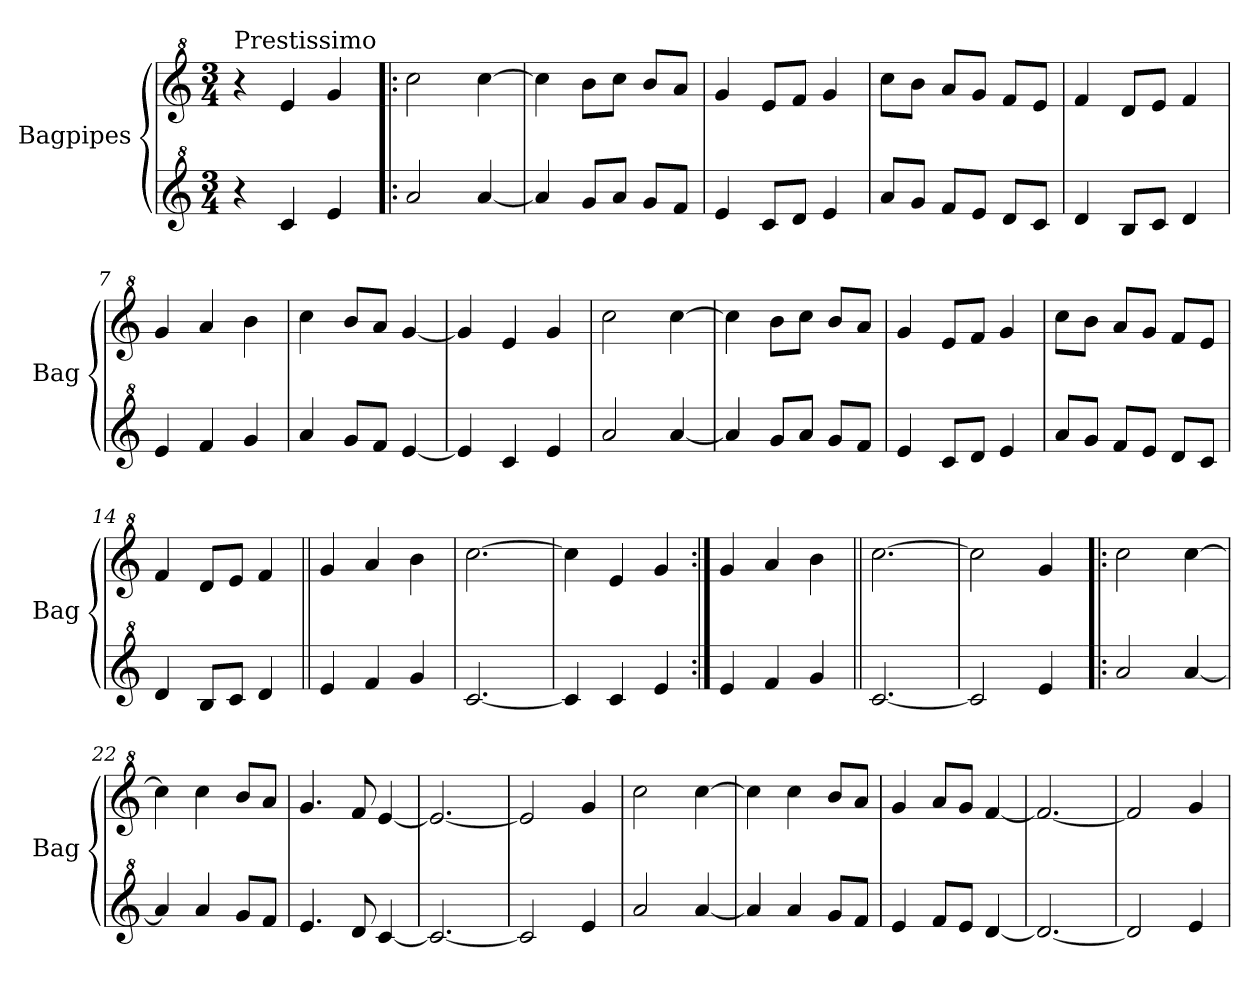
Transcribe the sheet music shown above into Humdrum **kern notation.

**kern	**kern
*part2	*part1
*staff2	*staff1
*I"Bagpipes	*I"Bagpipes
*I'Bag	*I'Bag
*clefG^2	*clefG^2
*k[]	*k[]
*C:	*C:
*M3/4	*M3/4
=1	=1
!	!LO:TX:a:t=Prestissimo
4r	4r
4cc/	4ee/
4ee/	4gg/
=2!|:	=2!|:
2aa/	2ccc\
[4aa/	[4ccc\
=3	=3
4aa/]	4ccc\]
8gg/L	8bb\L
8aa/J	8ccc\J
8gg/L	8bb/L
8ff/J	8aa/J
=4	=4
4ee/	4gg/
8cc/L	8ee/L
8dd/J	8ff/J
4ee/	4gg/
=5	=5
8aa/L	8ccc\L
8gg/J	8bb\J
8ff/L	8aa/L
8ee/J	8gg/J
8dd/L	8ff/L
8cc/J	8ee/J
=6	=6
4dd/	4ff/
8b/L	8dd/L
8cc/J	8ee/J
4dd/	4ff/
=7	=7
4ee/	4gg/
4ff/	4aa/
4gg/	4bb\
=8	=8
4aa/	4ccc\
8gg/L	8bb/L
8ff/J	8aa/J
[4ee/	[4gg/
=9	=9
4ee/]	4gg/]
4cc/	4ee/
4ee/	4gg/
!!LO:LB:g=z
=10	=10
2aa/	2ccc\
[4aa/	[4ccc\
=11	=11
4aa/]	4ccc\]
8gg/L	8bb\L
8aa/J	8ccc\J
8gg/L	8bb/L
8ff/J	8aa/J
=12	=12
4ee/	4gg/
8cc/L	8ee/L
8dd/J	8ff/J
4ee/	4gg/
=13	=13
8aa/L	8ccc\L
8gg/J	8bb\J
8ff/L	8aa/L
8ee/J	8gg/J
8dd/L	8ff/L
8cc/J	8ee/J
=14	=14
4dd/	4ff/
8b/L	8dd/L
8cc/J	8ee/J
4dd/	4ff/
=15||	=15||
4ee/	4gg/
4ff/	4aa/
4gg/	4bb\
=16	=16
[2.cc/	[2.ccc\
=17	=17
4cc/]	4ccc\]
4cc/	4ee/
4ee/	4gg/
=18:|!	=18:|!
4ee/	4gg/
4ff/	4aa/
4gg/	4bb\
=19||	=19||
[2.cc/	[2.ccc\
!!LO:LB:g=z
=20	=20
2cc/]	2ccc\]
4ee/	4gg/
=21!|:	=21!|:
2aa/	2ccc\
[4aa/	[4ccc\
=22	=22
4aa/]	4ccc\]
4aa/	4ccc\
8gg/L	8bb/L
8ff/J	8aa/J
=23	=23
4.ee/	4.gg/
8dd/	8ff/
[4cc/	[4ee/
=24	=24
2.cc/_	2.ee/_
=25	=25
2cc/]	2ee/]
4ee/	4gg/
=26	=26
2aa/	2ccc\
[4aa/	[4ccc\
=27	=27
4aa/]	4ccc\]
4aa/	4ccc\
8gg/L	8bb/L
8ff/J	8aa/J
=28	=28
4ee/	4gg/
8ff/L	8aa/L
8ee/J	8gg/J
[4dd/	[4ff/
=29	=29
2.dd/_	2.ff/_
=30	=30
2dd/]	2ff/]
4ee/	4gg/
=	=
*-	*-
